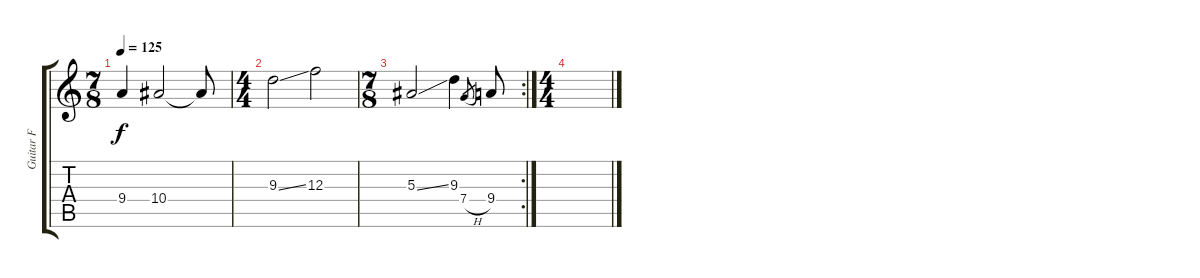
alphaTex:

\track ("Guitar F" "Guitar F") {instrument distortionguitar}
\staff {score tabs}
\tuning (D4 A3 F3 C3 G2 C2) {hide}
\ts (7 8)
\tempo 125
\clef g2
\ks c
9.4{t}.4{dy f} 10.4.2 10.4{t}.8 |
\ts (4 4)
9.3{ss}.2 12.3.2 |
\rc 2
\ts (7 8)
5.3{ss}.2 9.3.4 7.4{h}.8{gr} 9.4.8 |
\ts (4 4)
